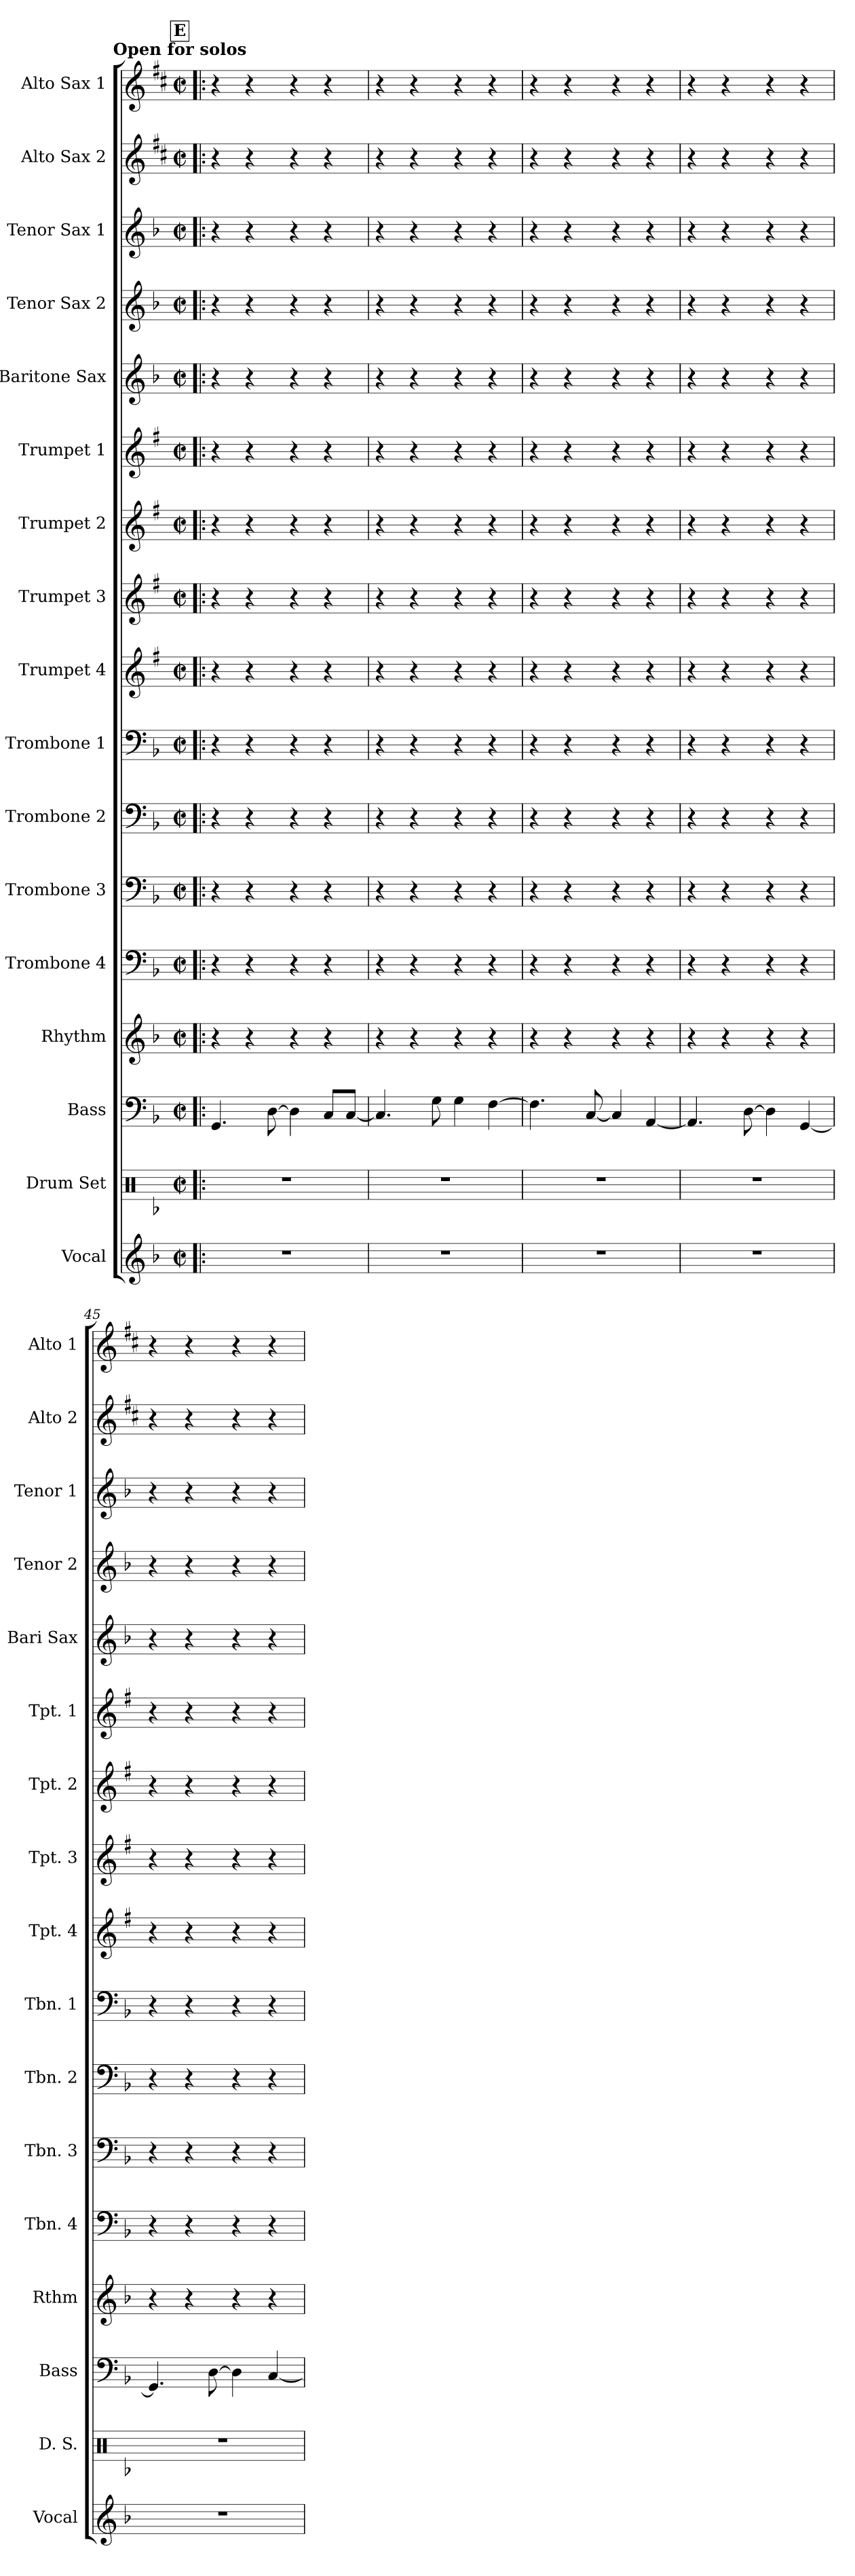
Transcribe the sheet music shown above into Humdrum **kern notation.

**kern	**kern	**kern	**kern	**kern	**kern	**kern	**kern	**kern	**kern	**kern	**kern	**kern	**kern	**kern	**kern	**kern
*part17	*part16	*part15	*part14	*part13	*part12	*part11	*part10	*part9	*part8	*part7	*part6	*part5	*part4	*part3	*part2	*part1
*staff17	*staff16	*staff15	*staff14	*staff13	*staff12	*staff11	*staff10	*staff9	*staff8	*staff7	*staff6	*staff5	*staff4	*staff3	*staff2	*staff1
*I"Vocal	*I"Drum Set	*I"Bass	*I"Rhythm	*I"Trombone 4	*I"Trombone 3	*I"Trombone 2	*I"Trombone 1	*I"Trumpet 4	*I"Trumpet 3	*I"Trumpet 2	*I"Trumpet 1	*I"Baritone Sax	*I"Tenor Sax 2	*I"Tenor Sax 1	*I"Alto Sax 2	*I"Alto Sax 1
*I'Vocal	*I'D. S.	*I'Bass	*I'Rthm	*I'Tbn. 4	*I'Tbn. 3	*I'Tbn. 2	*I'Tbn. 1	*I'Tpt. 4	*I'Tpt. 3	*I'Tpt. 2	*I'Tpt. 1	*I'Bari Sax	*I'Tenor 2	*I'Tenor 1	*I'Alto 2	*I'Alto 1
!!LO:PB:g=z
*clefG2	*clefX	*clefF4	*clefG2	*clefF4	*clefF4	*clefF4	*clefF4	*clefG2	*clefG2	*clefG2	*clefG2	*clefG2	*clefG2	*clefG2	*clefG2	*clefG2
*	*	*ITrd7c12	*	*	*	*	*	*ITrd1c2	*ITrd1c2	*ITrd1c2	*ITrd1c2	*ITrd12c21	*ITrd8c14	*ITrd8c14	*ITrd5c9	*ITrd5c9
*k[b-]	*k[b-]	*k[b-]	*k[b-]	*k[b-]	*k[b-]	*k[b-]	*k[b-]	*k[b-]	*k[b-]	*k[b-]	*k[b-]	*k[b-]	*k[b-]	*k[b-]	*k[b-]	*k[b-]
*F:	*F:	*F:	*F:	*F:	*F:	*F:	*F:	*F:	*F:	*F:	*F:	*F:	*F:	*F:	*F:	*F:
*M2/2	*M2/2	*M2/2	*M2/2	*M2/2	*M2/2	*M2/2	*M2/2	*M2/2	*M2/2	*M2/2	*M2/2	*M2/2	*M2/2	*M2/2	*M2/2	*M2/2
*met(c|)	*met(c|)	*met(c|)	*met(c|)	*met(c|)	*met(c|)	*met(c|)	*met(c|)	*met(c|)	*met(c|)	*met(c|)	*met(c|)	*met(c|)	*met(c|)	*met(c|)	*met(c|)	*met(c|)
!!LO:REH:place=s1:a:enc=none:fs=8:t=Open for solos
!!LO:REH:place=s1:a:fs=8:t=E
=41!|:	=41!|:	=41!|:	=41!|:	=41!|:	=41!|:	=41!|:	=41!|:	=41!|:	=41!|:	=41!|:	=41!|:	=41!|:	=41!|:	=41!|:	=41!|:	=41!|:
1r	1r	4.GGG/	4r	4r	4r	4r	4r	4r	4r	4r	4r	4r	4r	4r	4r	4r
.	.	.	4r	4r	4r	4r	4r	4r	4r	4r	4r	4r	4r	4r	4r	4r
.	.	[8DD\	.	.	.	.	.	.	.	.	.	.	.	.	.	.
.	.	4DD\]	4r	4r	4r	4r	4r	4r	4r	4r	4r	4r	4r	4r	4r	4r
.	.	8CC/L	4r	4r	4r	4r	4r	4r	4r	4r	4r	4r	4r	4r	4r	4r
.	.	[8CC/J	.	.	.	.	.	.	.	.	.	.	.	.	.	.
=42	=42	=42	=42	=42	=42	=42	=42	=42	=42	=42	=42	=42	=42	=42	=42	=42
1r	1r	4.CC/]	4r	4r	4r	4r	4r	4r	4r	4r	4r	4r	4r	4r	4r	4r
.	.	.	4r	4r	4r	4r	4r	4r	4r	4r	4r	4r	4r	4r	4r	4r
.	.	8GG\	.	.	.	.	.	.	.	.	.	.	.	.	.	.
.	.	4GG\	4r	4r	4r	4r	4r	4r	4r	4r	4r	4r	4r	4r	4r	4r
.	.	[4FF\	4r	4r	4r	4r	4r	4r	4r	4r	4r	4r	4r	4r	4r	4r
=43	=43	=43	=43	=43	=43	=43	=43	=43	=43	=43	=43	=43	=43	=43	=43	=43
1r	1r	4.FF\]	4r	4r	4r	4r	4r	4r	4r	4r	4r	4r	4r	4r	4r	4r
.	.	.	4r	4r	4r	4r	4r	4r	4r	4r	4r	4r	4r	4r	4r	4r
.	.	[8CC/	.	.	.	.	.	.	.	.	.	.	.	.	.	.
.	.	4CC/]	4r	4r	4r	4r	4r	4r	4r	4r	4r	4r	4r	4r	4r	4r
.	.	[4AAA/	4r	4r	4r	4r	4r	4r	4r	4r	4r	4r	4r	4r	4r	4r
=44	=44	=44	=44	=44	=44	=44	=44	=44	=44	=44	=44	=44	=44	=44	=44	=44
1r	1r	4.AAA/]	4r	4r	4r	4r	4r	4r	4r	4r	4r	4r	4r	4r	4r	4r
.	.	.	4r	4r	4r	4r	4r	4r	4r	4r	4r	4r	4r	4r	4r	4r
.	.	[8DD\	.	.	.	.	.	.	.	.	.	.	.	.	.	.
.	.	4DD\]	4r	4r	4r	4r	4r	4r	4r	4r	4r	4r	4r	4r	4r	4r
.	.	[4GGG/	4r	4r	4r	4r	4r	4r	4r	4r	4r	4r	4r	4r	4r	4r
=45	=45	=45	=45	=45	=45	=45	=45	=45	=45	=45	=45	=45	=45	=45	=45	=45
1r	1r	4.GGG/]	4r	4r	4r	4r	4r	4r	4r	4r	4r	4r	4r	4r	4r	4r
.	.	.	4r	4r	4r	4r	4r	4r	4r	4r	4r	4r	4r	4r	4r	4r
.	.	[8DD\	.	.	.	.	.	.	.	.	.	.	.	.	.	.
.	.	4DD\]	4r	4r	4r	4r	4r	4r	4r	4r	4r	4r	4r	4r	4r	4r
.	.	[4CC/	4r	4r	4r	4r	4r	4r	4r	4r	4r	4r	4r	4r	4r	4r
=	=	=	=	=	=	=	=	=	=	=	=	=	=	=	=	=
*-	*-	*-	*-	*-	*-	*-	*-	*-	*-	*-	*-	*-	*-	*-	*-	*-
